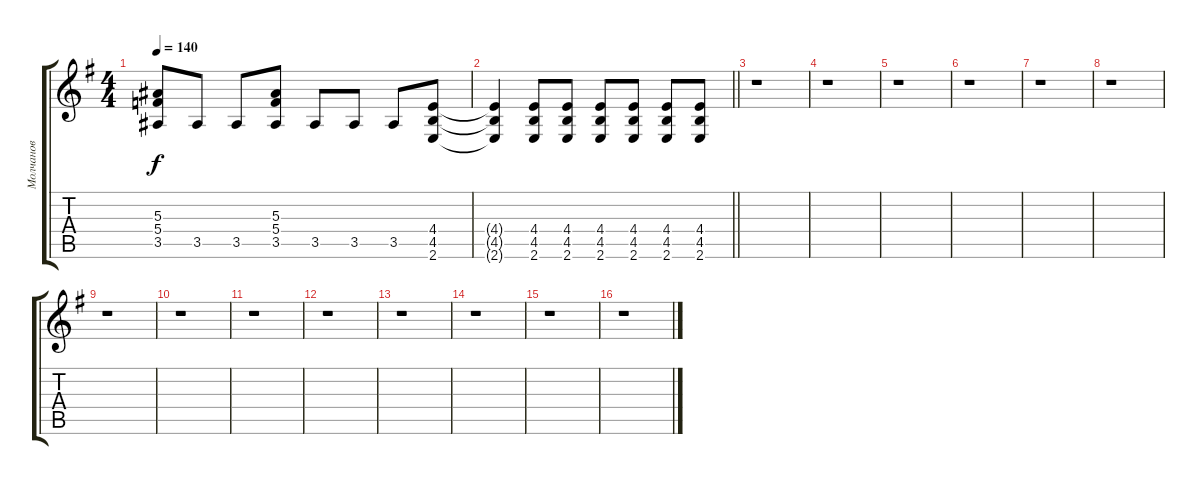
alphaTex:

\track ("Молчанов" "Молчанов") {instrument distortionguitar}
\staff {score tabs}
\tuning (D4 A3 F3 C3 G2 D2) {hide}
\ts (4 4)
\tempo 140
\clef g2
\ks g
(5.3 5.4 3.5).8{dy f} 3.5.8 3.5.8 (5.3 5.4 3.5).8 3.5.8 3.5.8 3.5.8 (4.4 4.5 2.6).8 |
\barLineRight lightlight
(4.4{t} 4.5{t} 2.6{t}).4 (4.4 4.5 2.6).8 (4.4 4.5 2.6).8 (4.4 4.5 2.6).8 (4.4 4.5 2.6).8 (4.4 4.5 2.6).8 (4.4 4.5 2.6).8 |
r.1 |
r.1 |
r.1 |
r.1 |
r.1 |
r.1 |
r.1 |
r.1 |
r.1 |
r.1 |
r.1 |
r.1 |
r.1 |
r.1
